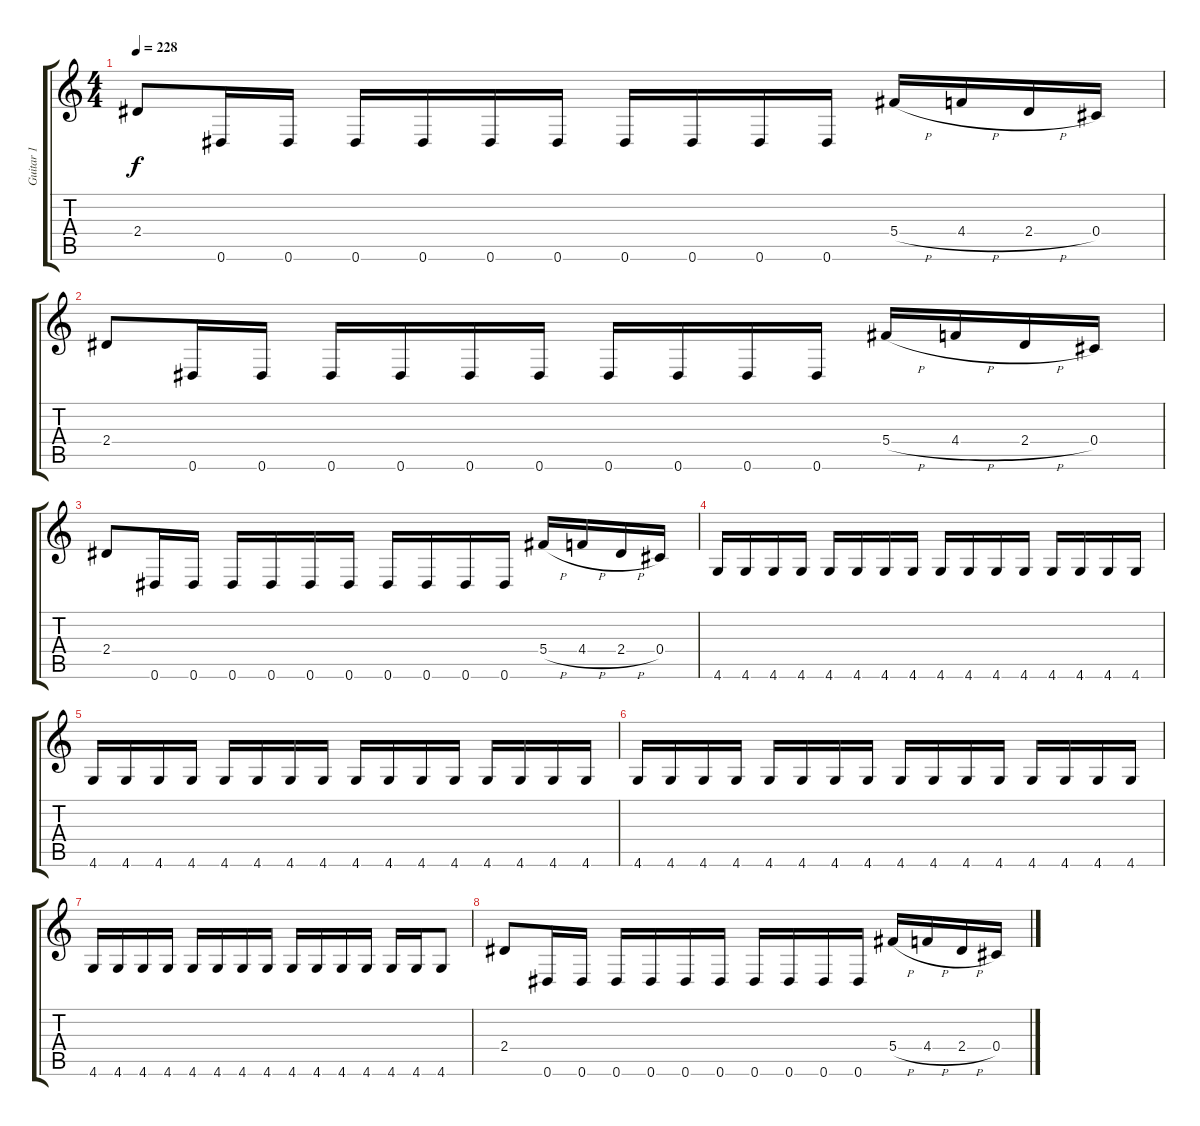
\track ("Guitar 1" "Guitar 1") {instrument distortionguitar}
\staff {score tabs}
\tuning (Eb4 Bb3 Gb3 Db3 Ab2 Eb2) {hide}
\ts (4 4)
\tempo 228
\clef g2
\ks c
2.4.8{dy f} 0.6.16 0.6.16 0.6.16 0.6.16 0.6.16 0.6.16 0.6.16 0.6.16 0.6.16 0.6.16 5.4{h}.16 4.4{h}.16 2.4{h}.16 0.4.16 |
2.4.8 0.6.16 0.6.16 0.6.16 0.6.16 0.6.16 0.6.16 0.6.16 0.6.16 0.6.16 0.6.16 5.4{h}.16 4.4{h}.16 2.4{h}.16 0.4.16 |
2.4.8 0.6.16 0.6.16 0.6.16 0.6.16 0.6.16 0.6.16 0.6.16 0.6.16 0.6.16 0.6.16 5.4{h}.16 4.4{h}.16 2.4{h}.16 0.4.16 |
4.6.16 4.6.16 4.6.16 4.6.16 4.6.16 4.6.16 4.6.16 4.6.16 4.6.16 4.6.16 4.6.16 4.6.16 4.6.16 4.6.16 4.6.16 4.6.16 |
4.6.16 4.6.16 4.6.16 4.6.16 4.6.16 4.6.16 4.6.16 4.6.16 4.6.16 4.6.16 4.6.16 4.6.16 4.6.16 4.6.16 4.6.16 4.6.16 |
4.6.16 4.6.16 4.6.16 4.6.16 4.6.16 4.6.16 4.6.16 4.6.16 4.6.16 4.6.16 4.6.16 4.6.16 4.6.16 4.6.16 4.6.16 4.6.16 |
4.6.16 4.6.16 4.6.16 4.6.16 4.6.16 4.6.16 4.6.16 4.6.16 4.6.16 4.6.16 4.6.16 4.6.16 4.6.16 4.6.16 4.6.8 |
2.4.8 0.6.16 0.6.16 0.6.16 0.6.16 0.6.16 0.6.16 0.6.16 0.6.16 0.6.16 0.6.16 5.4{h}.16 4.4{h}.16 2.4{h}.16 0.4.16
